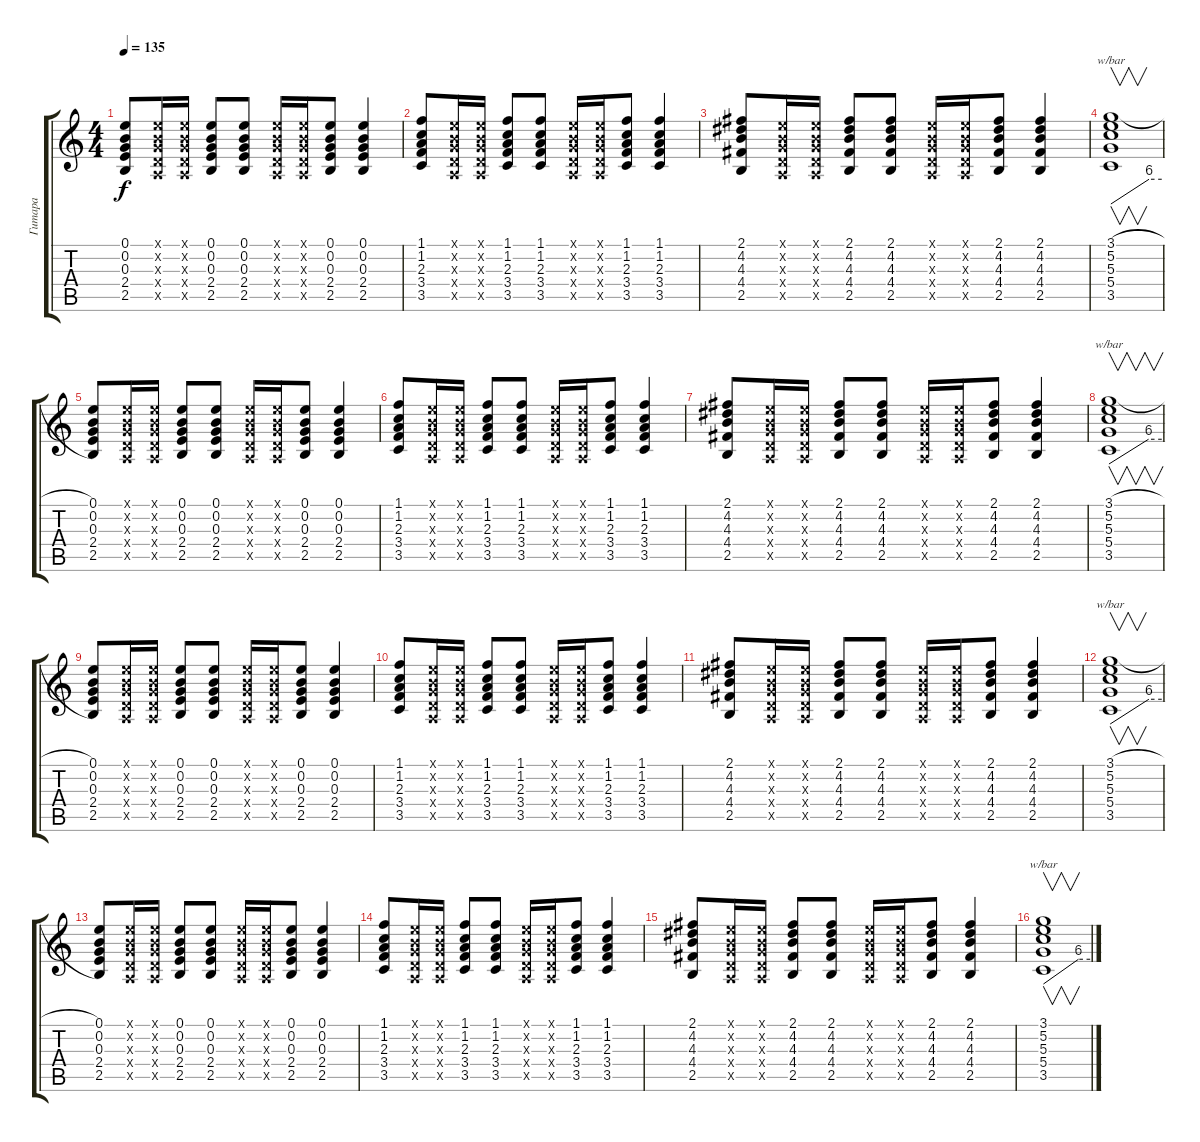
\track ("Гитара" "Гитара") {instrument electricguitarclean}
\staff {score tabs}
\tuning (E4 B3 G3 D3 A2 E2) {hide}
\ts (4 4)
\tempo 135
\clef g2
\ks c
(0.1 0.2 0.3 2.4 2.5).8{dy f} (0.1{x} 0.2{x} 0.3{x} 0.4{x} 0.5{x}).16 (0.1{x} 0.2{x} 0.3{x} 0.4{x} 0.5{x}).16 (0.1 0.2 0.3 2.4 2.5).8 (0.1 0.2 0.3 2.4 2.5).8 (0.1{x} 0.2{x} 0.3{x} 0.4{x} 0.5{x}).16 (0.1{x} 0.2{x} 0.3{x} 0.4{x} 0.5{x}).16 (0.1 0.2 0.3 2.4 2.5).8 (0.1 0.2 0.3 2.4 2.5).4 |
(1.1 1.2 2.3 3.4 3.5).8 (0.1{x} 0.2{x} 0.3{x} 0.4{x} 0.5{x}).16 (0.1{x} 0.2{x} 0.3{x} 0.4{x} 0.5{x}).16 (1.1 1.2 2.3 3.4 3.5).8 (1.1 1.2 2.3 3.4 3.5).8 (0.1{x} 0.2{x} 0.3{x} 0.4{x} 0.5{x}).16 (0.1{x} 0.2{x} 0.3{x} 0.4{x} 0.5{x}).16 (1.1 1.2 2.3 3.4 3.5).8 (1.1 1.2 2.3 3.4 3.5).4 |
(2.1 4.2 4.3 4.4 2.5).8 (0.1{x} 0.2{x} 0.3{x} 0.4{x} 0.5{x}).16 (0.1{x} 0.2{x} 0.3{x} 0.4{x} 0.5{x}).16 (2.1 4.2 4.3 4.4 2.5).8 (2.1 4.2 4.3 4.4 2.5).8 (0.1{x} 0.2{x} 0.3{x} 0.4{x} 0.5{x}).16 (0.1{x} 0.2{x} 0.3{x} 0.4{x} 0.5{x}).16 (2.1 4.2 4.3 4.4 2.5).8 (2.1 4.2 4.3 4.4 2.5).4 |
(3.1{h} 5.2 5.3 5.4 3.5).1{v tbe (custom default 0 0 45 24 60 24)} |
(0.1 0.2 0.3 2.4 2.5).8 (0.1{x} 0.2{x} 0.3{x} 0.4{x} 0.5{x}).16 (0.1{x} 0.2{x} 0.3{x} 0.4{x} 0.5{x}).16 (0.1 0.2 0.3 2.4 2.5).8 (0.1 0.2 0.3 2.4 2.5).8 (0.1{x} 0.2{x} 0.3{x} 0.4{x} 0.5{x}).16 (0.1{x} 0.2{x} 0.3{x} 0.4{x} 0.5{x}).16 (0.1 0.2 0.3 2.4 2.5).8 (0.1 0.2 0.3 2.4 2.5).4 |
(1.1 1.2 2.3 3.4 3.5).8 (0.1{x} 0.2{x} 0.3{x} 0.4{x} 0.5{x}).16 (0.1{x} 0.2{x} 0.3{x} 0.4{x} 0.5{x}).16 (1.1 1.2 2.3 3.4 3.5).8 (1.1 1.2 2.3 3.4 3.5).8 (0.1{x} 0.2{x} 0.3{x} 0.4{x} 0.5{x}).16 (0.1{x} 0.2{x} 0.3{x} 0.4{x} 0.5{x}).16 (1.1 1.2 2.3 3.4 3.5).8 (1.1 1.2 2.3 3.4 3.5).4 |
(2.1 4.2 4.3 4.4 2.5).8 (0.1{x} 0.2{x} 0.3{x} 0.4{x} 0.5{x}).16 (0.1{x} 0.2{x} 0.3{x} 0.4{x} 0.5{x}).16 (2.1 4.2 4.3 4.4 2.5).8 (2.1 4.2 4.3 4.4 2.5).8 (0.1{x} 0.2{x} 0.3{x} 0.4{x} 0.5{x}).16 (0.1{x} 0.2{x} 0.3{x} 0.4{x} 0.5{x}).16 (2.1 4.2 4.3 4.4 2.5).8 (2.1 4.2 4.3 4.4 2.5).4 |
(3.1{h} 5.2 5.3 5.4 3.5).1{v tbe (custom default 0 0 45 24 60 24)} |
(0.1 0.2 0.3 2.4 2.5).8 (0.1{x} 0.2{x} 0.3{x} 0.4{x} 0.5{x}).16 (0.1{x} 0.2{x} 0.3{x} 0.4{x} 0.5{x}).16 (0.1 0.2 0.3 2.4 2.5).8 (0.1 0.2 0.3 2.4 2.5).8 (0.1{x} 0.2{x} 0.3{x} 0.4{x} 0.5{x}).16 (0.1{x} 0.2{x} 0.3{x} 0.4{x} 0.5{x}).16 (0.1 0.2 0.3 2.4 2.5).8 (0.1 0.2 0.3 2.4 2.5).4 |
(1.1 1.2 2.3 3.4 3.5).8 (0.1{x} 0.2{x} 0.3{x} 0.4{x} 0.5{x}).16 (0.1{x} 0.2{x} 0.3{x} 0.4{x} 0.5{x}).16 (1.1 1.2 2.3 3.4 3.5).8 (1.1 1.2 2.3 3.4 3.5).8 (0.1{x} 0.2{x} 0.3{x} 0.4{x} 0.5{x}).16 (0.1{x} 0.2{x} 0.3{x} 0.4{x} 0.5{x}).16 (1.1 1.2 2.3 3.4 3.5).8 (1.1 1.2 2.3 3.4 3.5).4 |
(2.1 4.2 4.3 4.4 2.5).8 (0.1{x} 0.2{x} 0.3{x} 0.4{x} 0.5{x}).16 (0.1{x} 0.2{x} 0.3{x} 0.4{x} 0.5{x}).16 (2.1 4.2 4.3 4.4 2.5).8 (2.1 4.2 4.3 4.4 2.5).8 (0.1{x} 0.2{x} 0.3{x} 0.4{x} 0.5{x}).16 (0.1{x} 0.2{x} 0.3{x} 0.4{x} 0.5{x}).16 (2.1 4.2 4.3 4.4 2.5).8 (2.1 4.2 4.3 4.4 2.5).4 |
(3.1{h} 5.2 5.3 5.4 3.5).1{v tbe (custom default 0 0 45 24 60 24)} |
(0.1 0.2 0.3 2.4 2.5).8 (0.1{x} 0.2{x} 0.3{x} 0.4{x} 0.5{x}).16 (0.1{x} 0.2{x} 0.3{x} 0.4{x} 0.5{x}).16 (0.1 0.2 0.3 2.4 2.5).8 (0.1 0.2 0.3 2.4 2.5).8 (0.1{x} 0.2{x} 0.3{x} 0.4{x} 0.5{x}).16 (0.1{x} 0.2{x} 0.3{x} 0.4{x} 0.5{x}).16 (0.1 0.2 0.3 2.4 2.5).8 (0.1 0.2 0.3 2.4 2.5).4 |
(1.1 1.2 2.3 3.4 3.5).8 (0.1{x} 0.2{x} 0.3{x} 0.4{x} 0.5{x}).16 (0.1{x} 0.2{x} 0.3{x} 0.4{x} 0.5{x}).16 (1.1 1.2 2.3 3.4 3.5).8 (1.1 1.2 2.3 3.4 3.5).8 (0.1{x} 0.2{x} 0.3{x} 0.4{x} 0.5{x}).16 (0.1{x} 0.2{x} 0.3{x} 0.4{x} 0.5{x}).16 (1.1 1.2 2.3 3.4 3.5).8 (1.1 1.2 2.3 3.4 3.5).4 |
(2.1 4.2 4.3 4.4 2.5).8 (0.1{x} 0.2{x} 0.3{x} 0.4{x} 0.5{x}).16 (0.1{x} 0.2{x} 0.3{x} 0.4{x} 0.5{x}).16 (2.1 4.2 4.3 4.4 2.5).8 (2.1 4.2 4.3 4.4 2.5).8 (0.1{x} 0.2{x} 0.3{x} 0.4{x} 0.5{x}).16 (0.1{x} 0.2{x} 0.3{x} 0.4{x} 0.5{x}).16 (2.1 4.2 4.3 4.4 2.5).8 (2.1 4.2 4.3 4.4 2.5).4 |
(3.1{h} 5.2 5.3 5.4 3.5).1{v tbe (custom default 0 0 45 24 60 24)}
